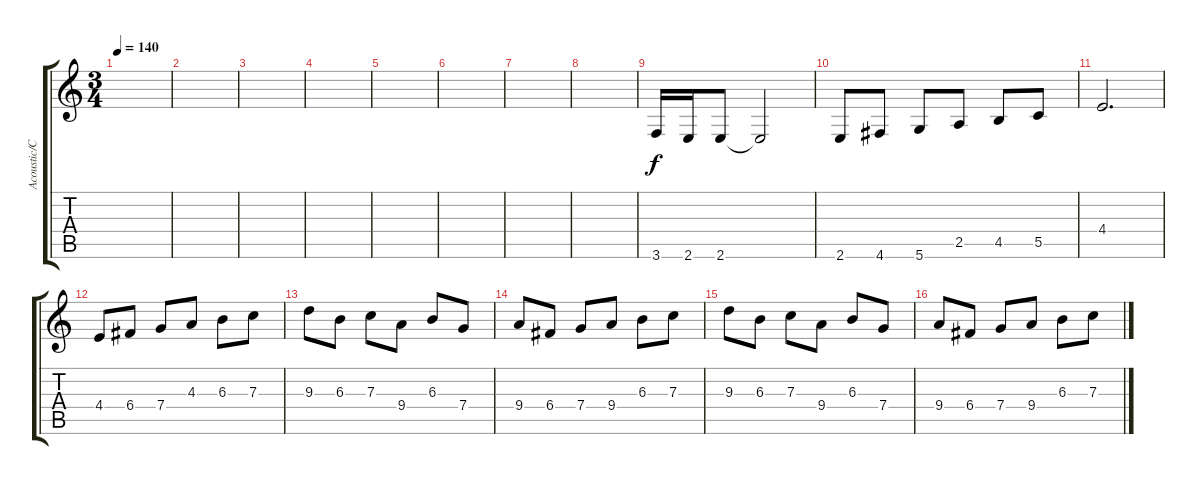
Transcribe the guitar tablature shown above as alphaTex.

\track ("Acoustic/Classical Guitar II" "Acoustic/C") {instrument acousticguitarnylon}
\staff {score tabs}
\tuning (D4 A3 F3 C3 G2 D2) {hide}
\ts (3 4)
\tempo 140
\clef g2
\ks c
|
|
|
|
|
|
|
|
3.6.16 2.6.16 2.6.8 2.6{t}.2 |
2.6.8 4.6.8 5.6.8 2.5.8 4.5.8 5.5.8 |
4.4.2{d} |
4.4.8 6.4.8 7.4.8 4.3.8 6.3.8 7.3.8 |
9.3.8 6.3.8 7.3.8 9.4.8 6.3.8 7.4.8 |
9.4.8 6.4.8 7.4.8 9.4.8 6.3.8 7.3.8 |
9.3.8 6.3.8 7.3.8 9.4.8 6.3.8 7.4.8 |
9.4.8 6.4.8 7.4.8 9.4.8 6.3.8 7.3.8
